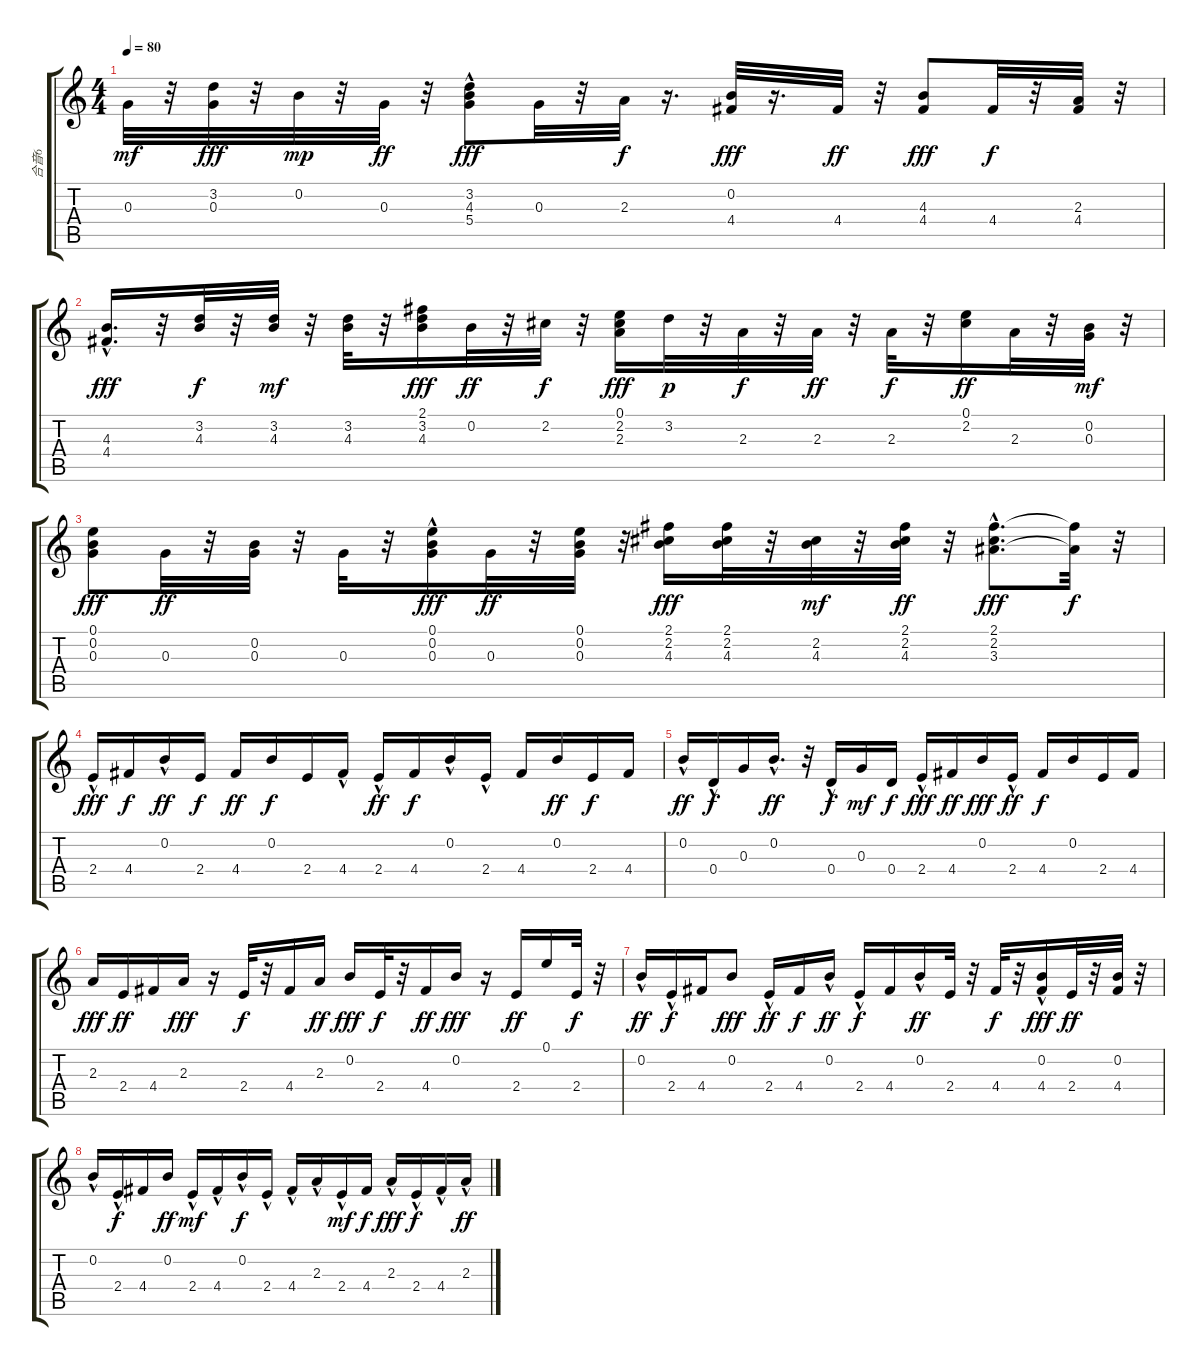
\track ("合音6" "合音6") {instrument acousticguitarsteel}
\staff {score tabs}
\tuning (E4 B3 G3 D3 A2 E2) {hide}
\ts (4 4)
\tempo 80
\clef g2
\ks c
0.3.32{dy mf} r.32 (3.2 0.3).32{dy fff} r.32 0.2.32{dy mp} r.32 0.3.32{dy ff} r.32 (3.2 4.3 5.4{hac}).8{dy fff} 0.3.32 r.32 2.3.32{dy f} r.16{d} (0.2 4.4).32{dy fff} r.16{d} 4.4.32{dy ff} r.32 (4.3 4.4).8{dy fff} 4.4.32{dy f} r.32 (2.3 4.4).32 r.32 |
(4.3{hac} 4.4{hac}).16{d dy fff} r.32 (3.2 4.3).32{dy f} r.32 (3.2 4.3).32{dy mf} r.32 (3.2 4.3).32 r.32 (2.1 3.2 4.3).16{dy fff} 0.2.32{dy ff} r.32 2.2.32{dy f} r.32 (0.1 2.2 2.3).16{dy fff} 3.2.32{dy p} r.32 2.3.32{dy f} r.32 2.3.32{dy ff} r.32 2.3.32{dy f} r.32 (0.1 2.2).16{dy ff} 2.3.32 r.32 (0.2 0.3).32{dy mf} r.32 |
(0.1 0.2 0.3).8{dy fff} 0.3.32{dy ff} r.32 (0.2 0.3).32 r.32 0.3.32 r.32 (0.1{hac} 0.2{hac} 0.3).16{dy fff} 0.3.32{dy ff} r.32 (0.1 0.2 0.3).32 r.32 (2.1 2.2 4.3).16{dy fff} (2.1 2.2 4.3).32 r.32 (2.2 4.3).32{dy mf} r.32 (2.1 2.2 4.3).32{dy ff} r.32 (2.1{hac} 2.2{hac} 3.3{hac}).8{d dy fff} (2.1{t} 3.3{t}).32{dy f} r.32 |
2.4{hac}.16{dy fff} 4.4.16{dy f} 0.2{hac}.16{dy ff} 2.4.16{dy f} 4.4.16{dy ff} 0.2.16{dy f} 2.4.16 4.4{hac}.16 2.4{hac}.16{dy ff} 4.4.16{dy f} 0.2{hac}.16 2.4{hac}.16 4.4.16 0.2.16{dy ff} 2.4.16{dy f} 4.4.16 |
0.2{hac}.16{dy ff} 0.4{hac}.16{dy f} 0.3.16 0.2{hac}.16{d dy ff} r.32 0.4{hac}.16{dy f} 0.3.16{dy mf} 0.4.16{dy f} 2.4{hac}.16{dy fff} 4.4.16{dy ff} 0.2.16{dy fff} 2.4{hac}.16{dy ff} 4.4.16{dy f} 0.2.16 2.4.16 4.4.16 |
2.3.16{dy fff} 2.4.16{dy ff} 4.4.16 2.3.16{dy fff} r.16 2.4.32{dy f} r.32 4.4.16 2.3.16{dy ff} 0.2.16{dy fff} 2.4.32{dy f} r.32 4.4.16{dy ff} 0.2.16{dy fff} r.16 2.4.16{dy ff} 0.1.16 2.4.32{dy f} r.32 |
0.2{hac}.16{dy ff} 2.4{hac}.16{dy f} 4.4.16 0.2.8{dy fff} 2.4{hac}.16{dy ff} 4.4.16{dy f} 0.2{hac}.16{dy ff} 2.4{hac}.16{dy f} 4.4.16 0.2{hac}.16{dy ff} 2.4.32 r.32 4.4.32{dy f} r.32 (0.2{hac} 4.4).16{dy fff} 2.4.32{dy ff} r.32 (0.2 4.4).32 r.32 |
0.2{hac}.16 2.4{hac}.16{dy f} 4.4.16 0.2.16{dy ff} 2.4{hac}.16{dy mf} 4.4{hac}.16 0.2{hac}.16{dy f} 2.4{hac}.16 4.4{hac}.16 2.3{hac}.16 2.4{hac}.16{dy mf} 4.4.16{dy f} 2.3{hac}.16{dy fff} 2.4{hac}.16{dy f} 4.4{hac}.16 2.3{hac}.16{dy ff}
